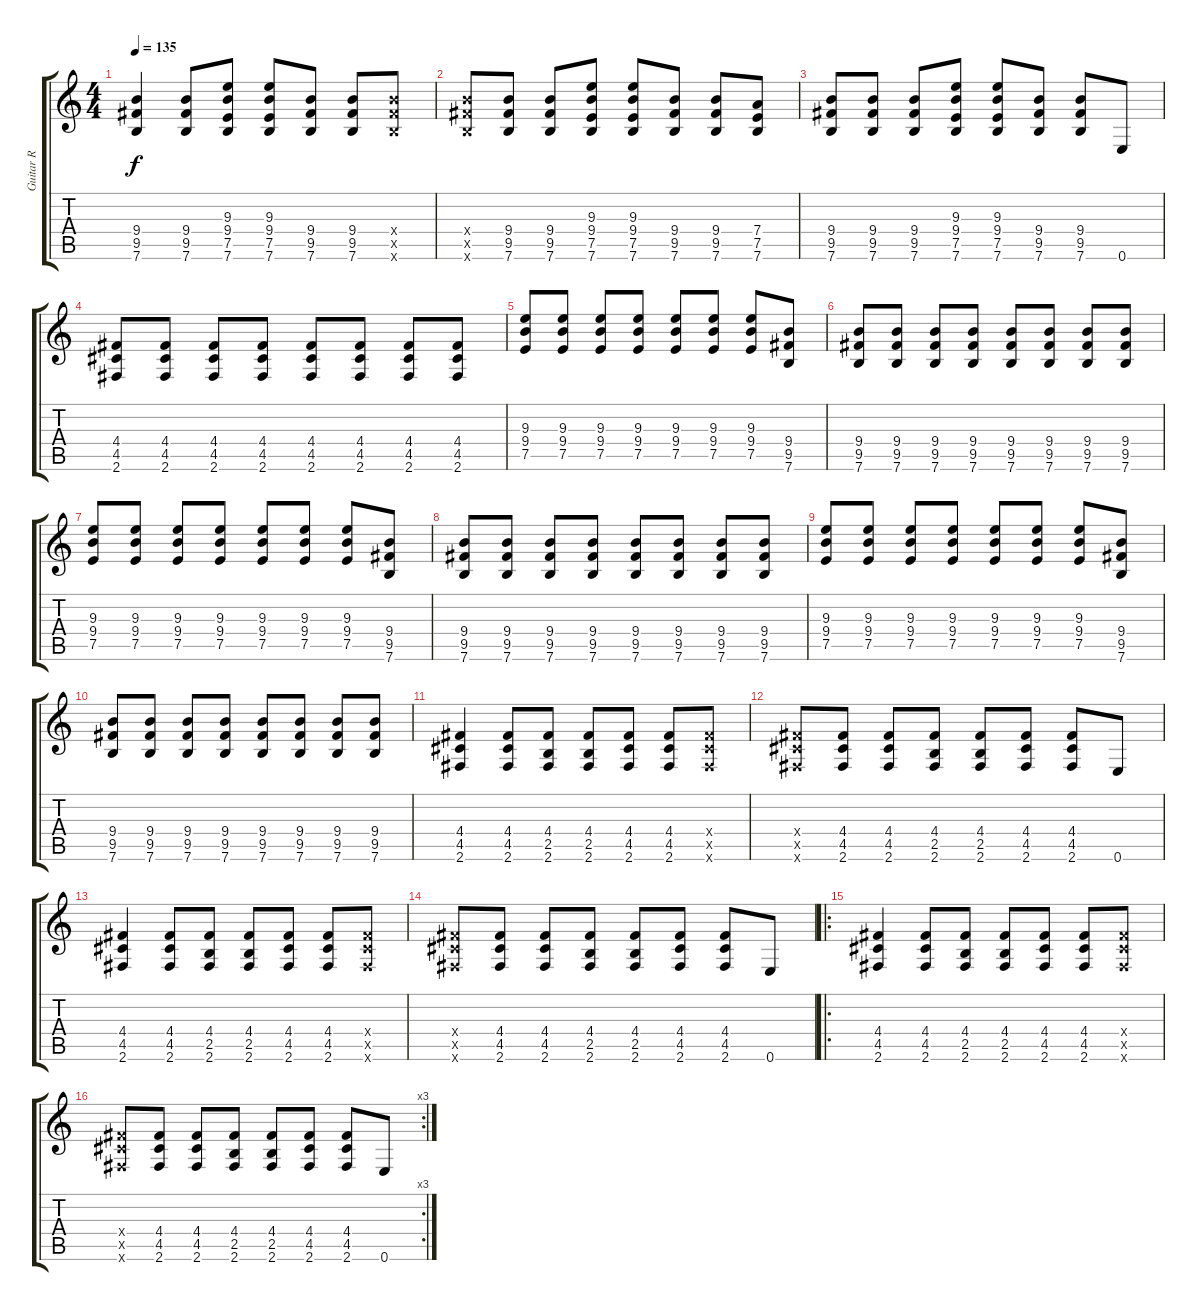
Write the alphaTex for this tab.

\track ("Guitar R" "Guitar R") {instrument acousticguitarsteel}
\staff {score tabs}
\tuning (E4 B3 G3 D3 A2 E2) {hide}
\ts (4 4)
\tempo 135
\clef g2
\ks c
(9.4 9.5 7.6).4{dy f} (9.4 9.5 7.6).8 (9.3 9.4 7.5 7.6).8 (9.3 9.4 7.5 7.6).8 (9.4 9.5 7.6).8 (9.4 9.5 7.6).8 (9.4{x} 9.5{x} 7.6{x}).8 |
(9.4{x} 9.5{x} 7.6{x}).8 (9.4 9.5 7.6).8 (9.4 9.5 7.6).8 (9.3 9.4 7.5 7.6).8 (9.3 9.4 7.5 7.6).8 (9.4 9.5 7.6).8 (9.4 9.5 7.6).8 (7.4 7.5 7.6).8 |
(9.4 9.5 7.6).8 (9.4 9.5 7.6).8 (9.4 9.5 7.6).8 (9.3 9.4 7.5 7.6).8 (9.3 9.4 7.5 7.6).8 (9.4 9.5 7.6).8 (9.4 9.5 7.6).8 0.6.8 |
(4.4 4.5 2.6).8 (4.4 4.5 2.6).8 (4.4 4.5 2.6).8 (4.4 4.5 2.6).8 (4.4 4.5 2.6).8 (4.4 4.5 2.6).8 (4.4 4.5 2.6).8 (4.4 4.5 2.6).8 |
(9.3 9.4 7.5).8 (9.3 9.4 7.5).8 (9.3 9.4 7.5).8 (9.3 9.4 7.5).8 (9.3 9.4 7.5).8 (9.3 9.4 7.5).8 (9.3 9.4 7.5).8 (9.4 9.5 7.6).8 |
(9.4 9.5 7.6).8 (9.4 9.5 7.6).8 (9.4 9.5 7.6).8 (9.4 9.5 7.6).8 (9.4 9.5 7.6).8 (9.4 9.5 7.6).8 (9.4 9.5 7.6).8 (9.4 9.5 7.6).8 |
(9.3 9.4 7.5).8 (9.3 9.4 7.5).8 (9.3 9.4 7.5).8 (9.3 9.4 7.5).8 (9.3 9.4 7.5).8 (9.3 9.4 7.5).8 (9.3 9.4 7.5).8 (9.4 9.5 7.6).8 |
(9.4 9.5 7.6).8 (9.4 9.5 7.6).8 (9.4 9.5 7.6).8 (9.4 9.5 7.6).8 (9.4 9.5 7.6).8 (9.4 9.5 7.6).8 (9.4 9.5 7.6).8 (9.4 9.5 7.6).8 |
(9.3 9.4 7.5).8 (9.3 9.4 7.5).8 (9.3 9.4 7.5).8 (9.3 9.4 7.5).8 (9.3 9.4 7.5).8 (9.3 9.4 7.5).8 (9.3 9.4 7.5).8 (9.4 9.5 7.6).8 |
(9.4 9.5 7.6).8 (9.4 9.5 7.6).8 (9.4 9.5 7.6).8 (9.4 9.5 7.6).8 (9.4 9.5 7.6).8 (9.4 9.5 7.6).8 (9.4 9.5 7.6).8 (9.4 9.5 7.6).8 |
(4.4 4.5 2.6).4 (4.4 4.5 2.6).8 (4.4 2.5 2.6).8 (4.4 2.5 2.6).8 (4.4 4.5 2.6).8 (4.4 4.5 2.6).8 (4.4{x} 4.5{x} 2.6{x}).8 |
(4.4{x} 4.5{x} 2.6{x}).8 (4.4 4.5 2.6).8 (4.4 4.5 2.6).8 (4.4 2.5 2.6).8 (4.4 2.5 2.6).8 (4.4 4.5 2.6).8 (4.4 4.5 2.6).8 0.6.8 |
(4.4 4.5 2.6).4 (4.4 4.5 2.6).8 (4.4 2.5 2.6).8 (4.4 2.5 2.6).8 (4.4 4.5 2.6).8 (4.4 4.5 2.6).8 (4.4{x} 4.5{x} 2.6{x}).8 |
(4.4{x} 4.5{x} 2.6{x}).8 (4.4 4.5 2.6).8 (4.4 4.5 2.6).8 (4.4 2.5 2.6).8 (4.4 2.5 2.6).8 (4.4 4.5 2.6).8 (4.4 4.5 2.6).8 0.6.8 |
\ro
(4.4 4.5 2.6).4 (4.4 4.5 2.6).8 (4.4 2.5 2.6).8 (4.4 2.5 2.6).8 (4.4 4.5 2.6).8 (4.4 4.5 2.6).8 (4.4{x} 4.5{x} 2.6{x}).8 |
\rc 3
(4.4{x} 4.5{x} 2.6{x}).8 (4.4 4.5 2.6).8 (4.4 4.5 2.6).8 (4.4 2.5 2.6).8 (4.4 2.5 2.6).8 (4.4 4.5 2.6).8 (4.4 4.5 2.6).8 0.6.8
